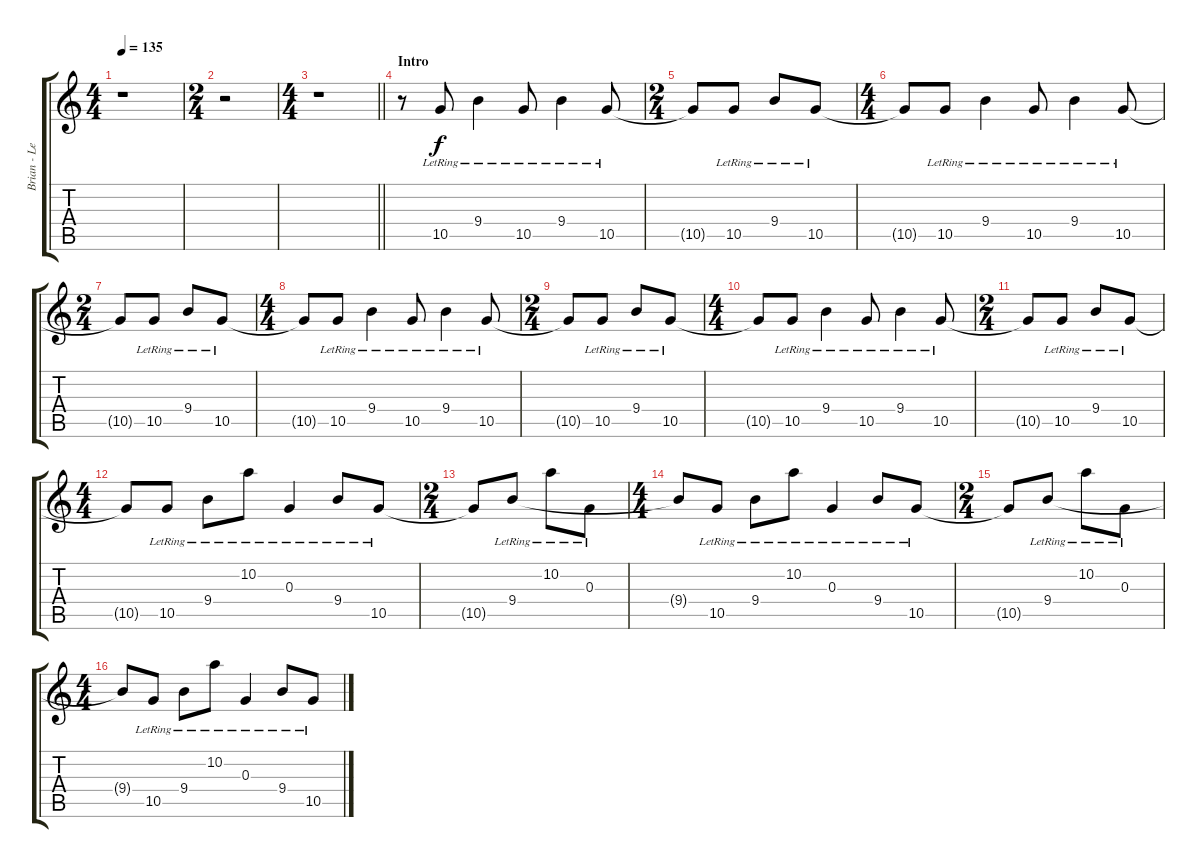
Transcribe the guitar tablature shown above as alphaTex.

\track ("Brian - Lead Guitar" "Brian - Le") {instrument electricguitarjazz}
\staff {score tabs}
\tuning (E4 B3 G3 D3 A2 E2) {hide}
\ts (4 4)
\tempo 135
\clef g2
\ks c
r.1{dy f instrument electricguitarjazz} |
\ts (2 4)
r.2 |
\ts (4 4)
\barLineRight lightlight
r.1 |
\section ("" "Intro")
r.8 10.5{lr}.8 9.4{lr}.4 10.5{lr}.8 9.4{lr}.4 10.5{lr}.8 |
\ts (2 4)
10.5{t}.8 10.5{lr}.8 9.4{lr}.8 10.5{lr}.8 |
\ts (4 4)
10.5{t}.8 10.5{lr}.8 9.4{lr}.4 10.5{lr}.8 9.4{lr}.4 10.5{lr}.8 |
\ts (2 4)
10.5{t}.8 10.5{lr}.8 9.4{lr}.8 10.5{lr}.8 |
\ts (4 4)
10.5{t}.8 10.5{lr}.8 9.4{lr}.4 10.5{lr}.8 9.4{lr}.4 10.5{lr}.8 |
\ts (2 4)
10.5{t}.8 10.5{lr}.8 9.4{lr}.8 10.5{lr}.8 |
\ts (4 4)
10.5{t}.8 10.5{lr}.8 9.4{lr}.4 10.5{lr}.8 9.4{lr}.4 10.5{lr}.8 |
\ts (2 4)
10.5{t}.8 10.5{lr}.8 9.4{lr}.8 10.5{lr}.8 |
\ts (4 4)
10.5{t}.8 10.5{lr}.8 9.4{lr}.8 10.2{lr}.8 0.3{lr}.4 9.4{lr}.8 10.5{lr}.8 |
\ts (2 4)
10.5{t}.8 9.4{lr}.8 10.2{lr}.8 0.3{lr}.8 |
\ts (4 4)
9.4{t}.8 10.5{lr}.8 9.4{lr}.8 10.2{lr}.8 0.3{lr}.4 9.4{lr}.8 10.5{lr}.8 |
\ts (2 4)
10.5{t}.8 9.4{lr}.8 10.2{lr}.8 0.3{lr}.8 |
\ts (4 4)
9.4{t}.8 10.5{lr}.8 9.4{lr}.8 10.2{lr}.8 0.3{lr}.4 9.4{lr}.8 10.5{lr}.8
